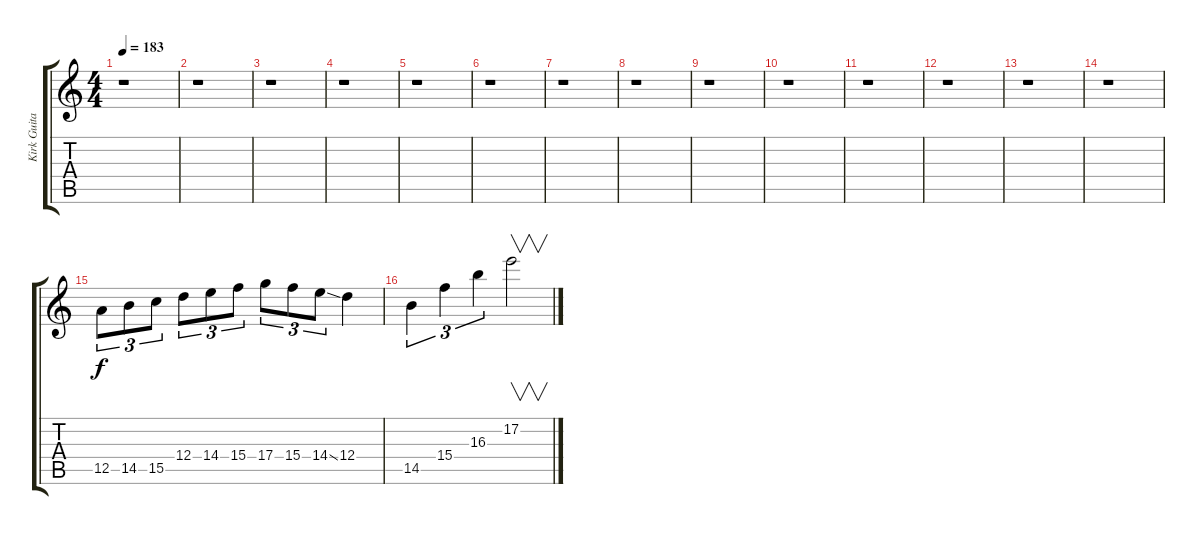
\track ("Kirk Guitar 1" "Kirk Guita") {instrument distortionguitar}
\staff {score tabs}
\tuning (E4 B3 G3 D3 A2 E2) {hide}
\ts (4 4)
\tempo 183
\clef g2
\ks c
r.1{dy f} |
r.1 |
r.1 |
r.1 |
r.1 |
r.1 |
r.1 |
r.1 |
r.1 |
r.1 |
r.1 |
r.1 |
r.1 |
r.1 |
12.5.8{tu (3 2)} 14.5.8{tu (3 2)} 15.5.8{tu (3 2)} 12.4.8{tu (3 2)} 14.4.8{tu (3 2)} 15.4.8{tu (3 2)} 17.4.8{tu (3 2)} 15.4.8{tu (3 2)} 14.4{ss}.8{tu (3 2)} 12.4.4 |
14.5.4{tu (3 2)} 15.4.4{tu (3 2)} 16.3.4{tu (3 2)} 17.2.2{v}
